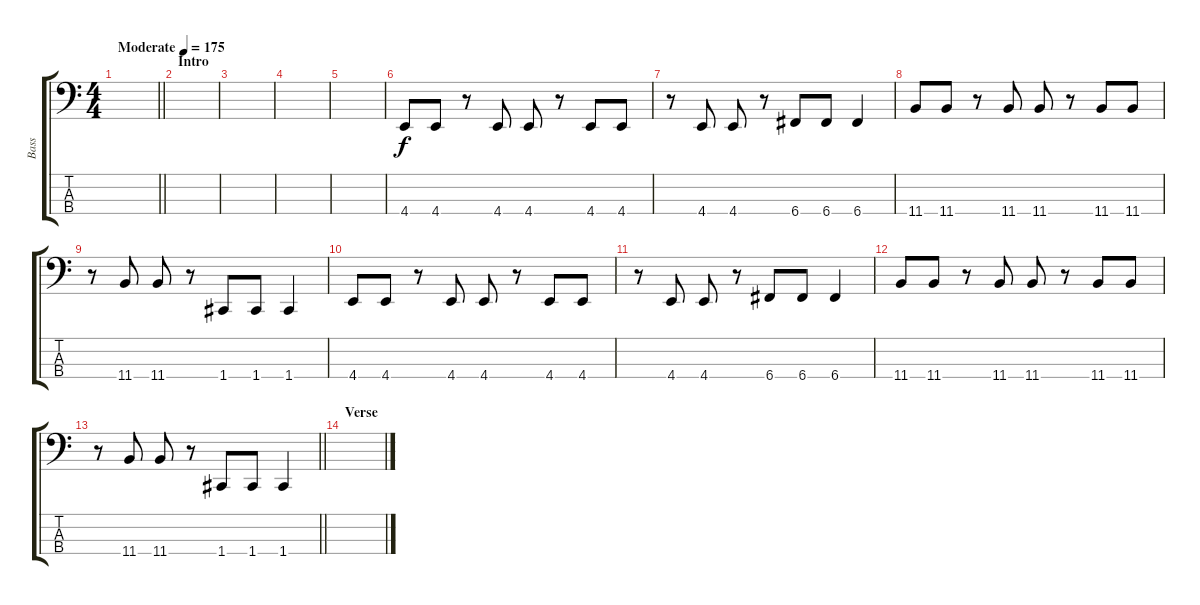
\track ("Bass" "Bass") {instrument electricbassfinger}
\staff {score tabs}
\tuning (Eb2 Bb1 F1 C1) {hide}
\ts (4 4)
\tempo (175 "Moderate")
\clef f4
\barLineRight lightlight
\ks c
|
\section ("" "Intro")
|
|
|
|
4.4.8 4.4.8 r.8 4.4.8 4.4.8 r.8 4.4.8 4.4.8 |
r.8 4.4.8 4.4.8 r.8 6.4.8 6.4.8 6.4.4 |
11.4.8 11.4.8 r.8 11.4.8 11.4.8 r.8 11.4.8 11.4.8 |
r.8 11.4.8 11.4.8 r.8 1.4.8 1.4.8 1.4.4 |
4.4.8 4.4.8 r.8 4.4.8 4.4.8 r.8 4.4.8 4.4.8 |
r.8 4.4.8 4.4.8 r.8 6.4.8 6.4.8 6.4.4 |
11.4.8 11.4.8 r.8 11.4.8 11.4.8 r.8 11.4.8 11.4.8 |
\barLineRight lightlight
r.8 11.4.8 11.4.8 r.8 1.4.8 1.4.8 1.4.4 |
\section ("" "Verse")
